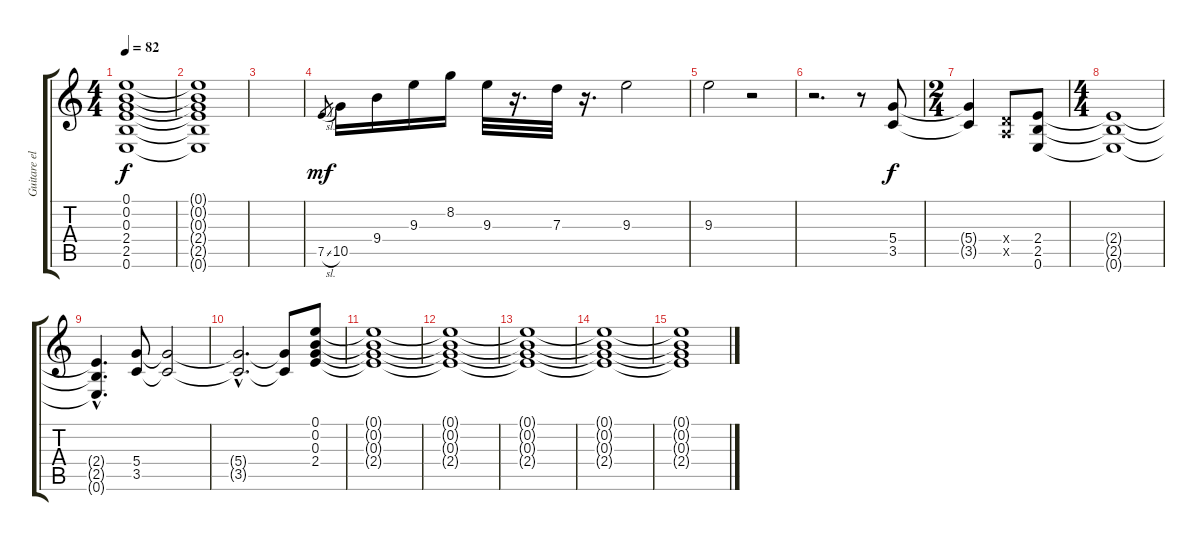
\track ("Guitare electrique" "Guitare el") {instrument electricguitarjazz}
\staff {score tabs}
\tuning (E4 B3 G3 D3 A2 E2) {hide}
\ts (4 4)
\tempo 82
\clef g2
\ks c
(0.1{t} 0.2{t} 0.3{t} 2.4{t} 2.5{t} 0.6{t}).1{dy f} |
(0.1{t} 0.2{t} 0.3{t} 2.4{t} 2.5{t} 0.6{t}).1 |
|
7.5{sl}.8{gr dy mf} 10.5.16{volume 7 balance 0} 9.4.16 9.3.16 8.2.16 9.3.32 r.16{d} 7.3.32 r.16{d} 9.3.2 |
9.3.2 r.2 |
r.2{d} r.8 (5.4 3.5).8{dy f volume 13 balance 8 instrument distortionguitar} |
\ts (2 4)
(5.4{t} 3.5{t}).4 (0.4{x} 0.5{x}).8 (2.4 2.5 0.6).8 |
\ts (4 4)
(2.4{t} 2.5{t} 0.6{t}).1 |
(2.4{hac t} 2.5{hac t} 0.6{hac t}).4{d} (5.4 3.5).8 (5.4{t} 3.5{t}).2 |
(5.4{hac t} 3.5{hac t}).2{d} (5.4{t} 3.5{t}).8 (0.1 0.2 0.3 2.4).8 |
(0.1{t} 0.2{t} 0.3{t} 2.4{t}).1{volume 7} |
(0.1{t} 0.2{t} 0.3{t} 2.4{t}).1 |
(0.1{t} 0.2{t} 0.3{t} 2.4{t}).1{volume 0} |
(0.1{t} 0.2{t} 0.3{t} 2.4{t}).1 |
(0.1{t} 0.2{t} 0.3{t} 2.4{t}).1
